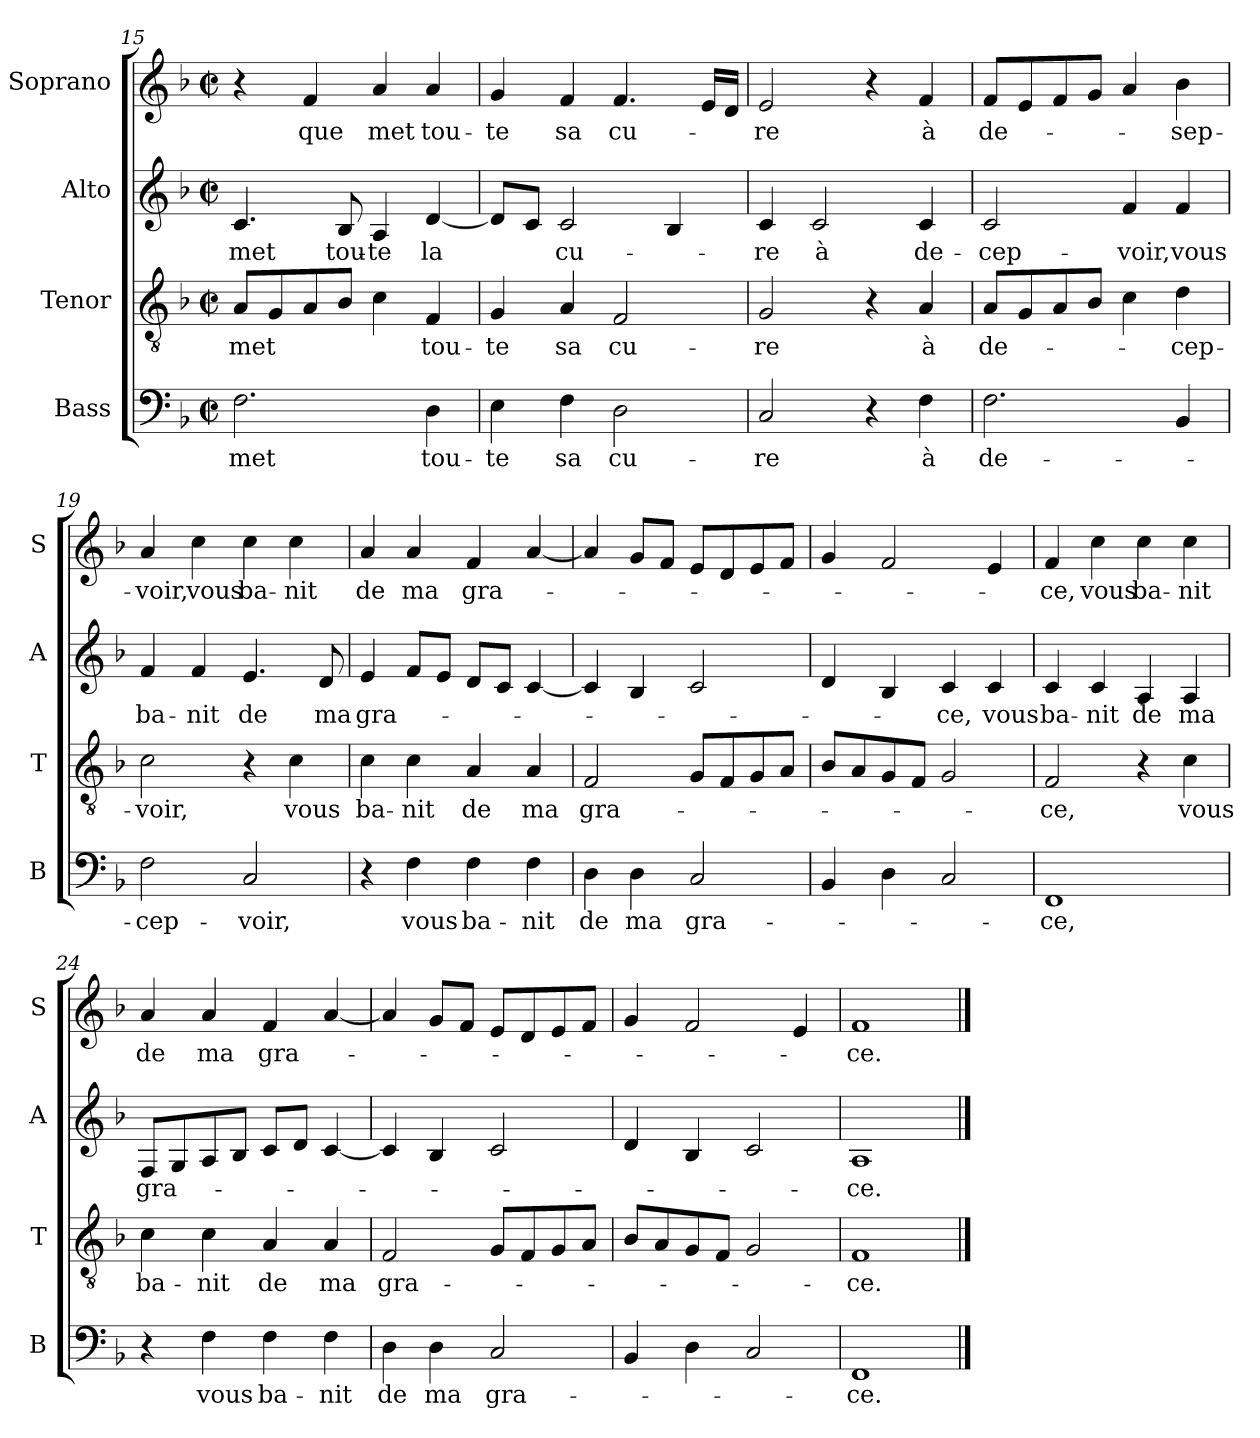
**kern	**text	**kern	**text	**kern	**text	**kern	**text
*part4	*part4	*part3	*part3	*part2	*part2	*part1	*part1
*staff4	*staff4	*staff3	*staff3	*staff2	*staff2	*staff1	*staff1
*I"Bass	*	*I"Tenor	*	*I"Alto	*	*I"Soprano	*
*I'B	*	*I'T	*	*I'A	*	*I'S	*
*clefF4	*	*clefGv2	*	*clefG2	*	*clefG2	*
*k[b-]	*	*k[b-]	*	*k[b-]	*	*k[b-]	*
*F:	*	*F:	*	*F:	*	*F:	*
*M2/2	*	*M2/2	*	*M2/2	*	*M2/2	*
*met(c|)	*	*met(c|)	*	*met(c|)	*	*met(c|)	*
=15	=15	=15	=15	=15	=15	=15	=15
!	!LO:LY:b	!	!LO:LY:b	!	!LO:LY:b	!	!
2.F\	met	8A/L	met	4.c/	met	4r	.
.	.	8G/	.	.	.	.	.
!	!	!	!	!	!	!	!LO:LY:b
.	.	8A/	.	.	.	4f/	que
!	!	!	!	!	!LO:LY:b	!	!
.	.	8B-/J	.	8B-/	tou-	.	.
!	!	!	!	!	!LO:LY:b	!	!LO:LY:b
.	.	4c\	.	4A/	-te	4a/	met
!	!LO:LY:b	!	!LO:LY:b	!	!LO:LY:b	!	!LO:LY:b
4D\	tou-	4F/	tou-	[4d/	la	4a/	tou-
!!LO:LB:g=z
=16	=16	=16	=16	=16	=16	=16	=16
!	!LO:LY:b	!	!LO:LY:b	!	!	!	!LO:LY:b
4E\	-te	4G/	-te	8d/L]	.	4g/	-te
.	.	.	.	8c/J	.	.	.
!	!LO:LY:b	!	!LO:LY:b	!	!LO:LY:b	!	!LO:LY:b
4F\	sa	4A/	sa	2c/	cu-	4f/	sa
!	!LO:LY:b	!	!LO:LY:b	!	!	!	!LO:LY:b
2D\	cu-	2F/	cu-	.	.	4.f/	cu-
.	.	.	.	4B-/	.	.	.
.	.	.	.	.	.	16e/LL	.
.	.	.	.	.	.	16d/JJ	.
=17	=17	=17	=17	=17	=17	=17	=17
!	!LO:LY:b	!	!LO:LY:b	!	!LO:LY:b	!	!LO:LY:b
2C/	-re	2G/	-re	4c/	-re	2e/	-re
!	!	!	!	!	!LO:LY:b	!	!
.	.	.	.	2c/	à	.	.
4r	.	4r	.	.	.	4r	.
!	!LO:LY:b	!	!LO:LY:b	!	!LO:LY:b	!	!LO:LY:b
4F\	à	4A/	à	4c/	de-	4f/	à
=18	=18	=18	=18	=18	=18	=18	=18
!	!LO:LY:b	!	!LO:LY:b	!	!LO:LY:b	!	!LO:LY:b
2.F\	de-	8A/L	de-	2c/	-cep-	8f/L	de-
.	.	8G/	.	.	.	8e/	.
.	.	8A/	.	.	.	8f/	.
.	.	8B-/J	.	.	.	8g/J	.
!	!	!	!	!	!LO:LY:b	!	!
.	.	4c\	.	4f/	-voir,	4a/	.
!	!	!	!LO:LY:b	!	!LO:LY:b	!	!LO:LY:b
4BB-/	.	4d\	-cep-	4f/	vous	4b-\	-sep-
=19	=19	=19	=19	=19	=19	=19	=19
!	!LO:LY:b	!	!LO:LY:b	!	!LO:LY:b	!	!LO:LY:b
2F\	-cep-	2c\	-voir,	4f/	ba-	4a/	-voir,
!	!	!	!	!	!LO:LY:b	!	!LO:LY:b
.	.	.	.	4f/	-nit	4cc\	vous
!	!LO:LY:b	!	!	!	!LO:LY:b	!	!LO:LY:b
2C/	-voir,	4r	.	4.e/	de	4cc\	ba-
!	!	!	!LO:LY:b	!	!	!	!LO:LY:b
.	.	4c\	vous	.	.	4cc\	-nit
!	!	!	!	!	!LO:LY:b	!	!
.	.	.	.	8d/	ma	.	.
=20	=20	=20	=20	=20	=20	=20	=20
!	!	!	!LO:LY:b	!	!LO:LY:b	!	!LO:LY:b
4r	.	4c\	ba-	4e/	gra-	4a/	de
!	!LO:LY:b	!	!LO:LY:b	!	!	!	!LO:LY:b
4F\	vous	4c\	-nit	8f/L	.	4a/	ma
.	.	.	.	8e/J	.	.	.
!	!LO:LY:b	!	!LO:LY:b	!	!	!	!LO:LY:b
4F\	ba-	4A/	de	8d/L	.	4f/	gra-
.	.	.	.	8c/J	.	.	.
!	!LO:LY:b	!	!LO:LY:b	!	!	!	!
4F\	-nit	4A/	ma	[4c/	.	[4a/	.
=21	=21	=21	=21	=21	=21	=21	=21
!	!LO:LY:b	!	!LO:LY:b	!	!	!	!
4D\	de	2F/	gra-	4c/]	.	4a/]	.
!	!LO:LY:b	!	!	!	!	!	!
4D\	ma	.	.	4B-/	.	8g/L	.
.	.	.	.	.	.	8f/J	.
!	!LO:LY:b	!	!	!	!	!	!
2C/	gra-	8G/L	.	2c/	.	8e/L	.
.	.	8F/	.	.	.	8d/	.
.	.	8G/	.	.	.	8e/	.
.	.	8A/J	.	.	.	8f/J	.
!!LO:LB:g=z
=22	=22	=22	=22	=22	=22	=22	=22
4BB-/	.	8B-/L	.	4d/	.	4g/	.
.	.	8A/	.	.	.	.	.
4D\	.	8G/	.	4B-/	.	2f/	.
.	.	8F/J	.	.	.	.	.
!	!	!	!	!	!LO:LY:b	!	!
2C/	.	2G/	.	4c/	-ce,	.	.
!	!	!	!	!	!LO:LY:b	!	!
.	.	.	.	4c/	vous	4e/	.
=23	=23	=23	=23	=23	=23	=23	=23
!	!LO:LY:b	!	!LO:LY:b	!	!LO:LY:b	!	!LO:LY:b
1FF	-ce,	2F/	-ce,	4c/	ba-	4f/	-ce,
!	!	!	!	!	!LO:LY:b	!	!LO:LY:b
.	.	.	.	4c/	-nit	4cc\	vous
!	!	!	!	!	!LO:LY:b	!	!LO:LY:b
.	.	4r	.	4A/	de	4cc\	ba-
!	!	!	!LO:LY:b	!	!LO:LY:b	!	!LO:LY:b
.	.	4c\	vous	4A/	ma	4cc\	-nit
=24	=24	=24	=24	=24	=24	=24	=24
!	!	!	!LO:LY:b	!	!LO:LY:b	!	!LO:LY:b
4r	.	4c\	ba-	8F/L	gra-	4a/	de
.	.	.	.	8G/	.	.	.
!	!LO:LY:b	!	!LO:LY:b	!	!	!	!LO:LY:b
4F\	vous	4c\	-nit	8A/	.	4a/	ma
.	.	.	.	8B-/J	.	.	.
!	!LO:LY:b	!	!LO:LY:b	!	!	!	!LO:LY:b
4F\	ba-	4A/	de	8c/L	.	4f/	gra-
.	.	.	.	8d/J	.	.	.
!	!LO:LY:b	!	!LO:LY:b	!	!	!	!
4F\	-nit	4A/	ma	[4c/	.	[4a/	.
=25	=25	=25	=25	=25	=25	=25	=25
!	!LO:LY:b	!	!LO:LY:b	!	!	!	!
4D\	de	2F/	gra-	4c/]	.	4a/]	.
!	!LO:LY:b	!	!	!	!	!	!
4D\	ma	.	.	4B-/	.	8g/L	.
.	.	.	.	.	.	8f/J	.
!	!LO:LY:b	!	!	!	!	!	!
2C/	gra-	8G/L	.	2c/	.	8e/L	.
.	.	8F/	.	.	.	8d/	.
.	.	8G/	.	.	.	8e/	.
.	.	8A/J	.	.	.	8f/J	.
=26	=26	=26	=26	=26	=26	=26	=26
4BB-/	.	8B-/L	.	4d/	.	4g/	.
.	.	8A/	.	.	.	.	.
4D\	.	8G/	.	4B-/	.	2f/	.
.	.	8F/J	.	.	.	.	.
2C/	.	2G/	.	2c/	.	.	.
.	.	.	.	.	.	4e/	.
=27	=27	=27	=27	=27	=27	=27	=27
!	!LO:LY:b	!	!LO:LY:b	!	!LO:LY:b	!	!LO:LY:b
1FF	-ce.	1F	-ce.	1A	-ce.	1f	-ce.
==	==	==	==	==	==	==	==
*-	*-	*-	*-	*-	*-	*-	*-
